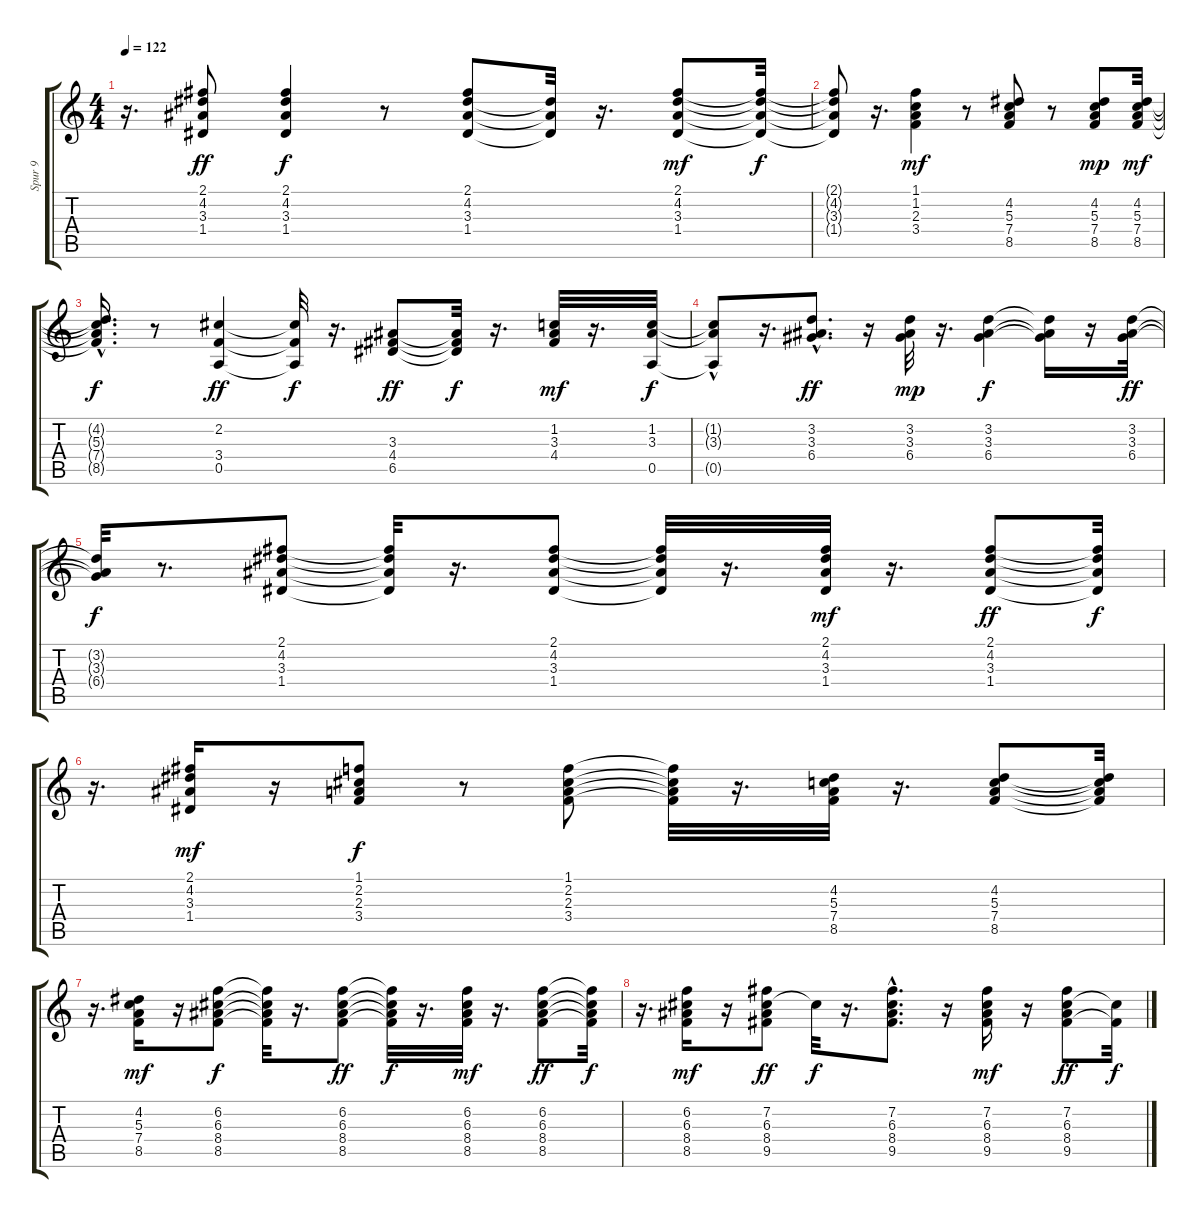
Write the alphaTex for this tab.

\track ("Spur 9" "Spur 9") {instrument acousticguitarsteel}
\staff {score tabs}
\tuning (E4 B3 G3 D3 A2 E2) {hide}
\ts (4 4)
\tempo 122
\clef g2
\ks c
r.16{d dy f} (2.1 4.2 3.3 1.4).8{dy ff} (2.1 4.2 3.3 1.4).4{dy f} r.8 (2.1 4.2 3.3 1.4).8 (4.2{t} 3.3{t} 1.4{t}).32 r.16{d} (2.1 4.2 3.3 1.4).8{dy mf} (2.1{t} 4.2{t} 3.3{t} 1.4{t}).32{dy f} |
(2.1{t} 4.2{t} 3.3{t} 1.4{t}).8 r.16{d} (1.1 1.2 2.3 3.4).4{dy mf} r.8 (4.2 5.3 7.4 8.5).8 r.8 (4.2 5.3 7.4 8.5).8{dy mp} (4.2 5.3 7.4 8.5).32{dy mf} |
(4.2{hac t} 5.3{hac t} 7.4{hac t} 8.5{hac t}).16{d dy f} r.8 (2.2 3.4 0.5).4{dy ff} (2.2{t} 3.4{t} 0.5{t}).32{dy f} r.16{d} (3.3 4.4 6.5).8{dy ff} (3.3{t} 4.4{t} 6.5{t}).32{dy f} r.16{d} (1.2 3.3 4.4).32{dy mf} r.16{d} (1.2 3.3 0.5).32{dy f} |
(1.2{hac t} 3.3{t} 0.5{hac t}).8 r.16{d} (3.2{hac} 3.3{hac} 6.4{hac}).8{d dy ff} r.16 (3.2 3.3 6.4).32{dy mp} r.16{d} (3.2 3.3 6.4).4{dy f} (3.2{t} 3.3{t} 6.4{t}).16 r.16 (3.2 3.3 6.4).32{dy ff} |
(3.2{t} 3.3{t} 6.4{t}).32{dy f} r.8{d} (2.1 4.2 3.3 1.4).8 (2.1{t} 4.2{t} 3.3{t} 1.4{t}).32 r.16{d} (2.1 4.2 3.3 1.4).8 (2.1{t} 4.2{t} 3.3{t} 1.4{t}).32 r.16{d} (2.1 4.2 3.3 1.4).32{dy mf} r.16{d} (2.1 4.2 3.3 1.4).8{dy ff} (2.1{t} 4.2{t} 3.3{t} 1.4{t}).32{dy f} |
r.16{d} (2.1 4.2 3.3 1.4).16{dy mf} r.16 (1.1 2.2 2.3 3.4).8{dy f} r.8 (1.1 2.2 2.3 3.4).8 (1.1{t} 2.2{t} 2.3{t} 3.4{t}).32 r.16{d} (4.2 5.3 7.4 8.5).32 r.16{d} (4.2 5.3 7.4 8.5).8 (4.2{t} 5.3{t} 7.4{t} 8.5{t}).32 |
r.16{d} (4.2 5.3 7.4 8.5).16{dy mf} r.16 (6.2 6.3 8.4 8.5).8{dy f} (6.2{t} 6.3{t} 8.4{t} 8.5{t}).32 r.16{d} (6.2 6.3 8.4 8.5).8{dy ff} (6.2{t} 6.3{t} 8.4{t} 8.5{t}).32{dy f} r.16{d} (6.2 6.3 8.4 8.5).32{dy mf} r.16{d} (6.2 6.3 8.4 8.5).8{dy ff} (6.2{t} 6.3{t} 8.4{t} 8.5{t}).32{dy f} |
r.16{d} (6.2 6.3 8.4 8.5).16{dy mf} r.16 (7.2 6.3 8.4 9.5).8{dy ff} 6.3{t}.32{dy f} r.16{d} (7.2 6.3{hac} 8.4 9.5).8{d} r.16 (7.2 6.3 8.4 9.5).16{dy mf} r.16 (7.2 6.3 8.4 9.5).8{dy ff} (6.3{t} 9.5{t}).32{dy f}
